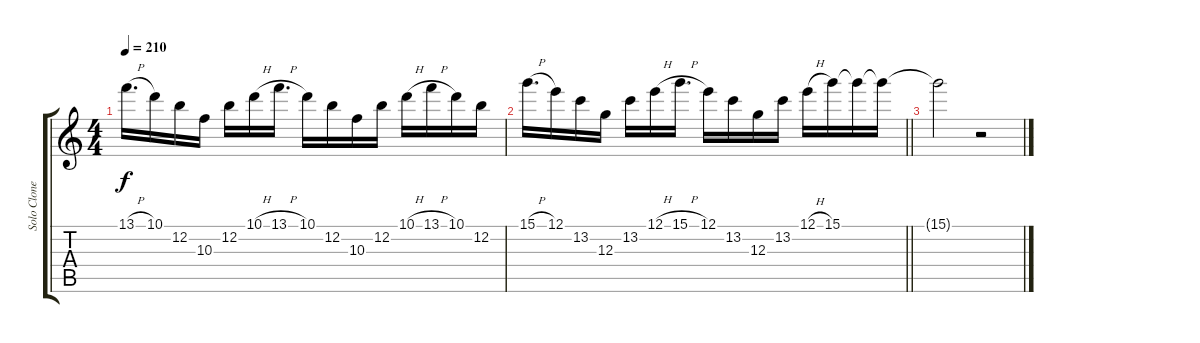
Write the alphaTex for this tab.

\track ("Solo Clone" "Solo Clone") {instrument distortionguitar}
\staff {score tabs}
\tuning (E4 B3 G3 D3 A2 E2) {hide}
\ts (4 4)
\tempo 210
\clef g2
\ks c
13.1{h}.16{d dy f} 10.1.16 12.2.16 10.3.16 12.2.16 10.1{h}.16 13.1{h}.16{d} 10.1.16 12.2.16 10.3.16 12.2.16 10.1{h}.16 13.1{h}.16 10.1.16 12.2.16 |
\barLineRight lightlight
15.1{h}.16{d} 12.1.16 13.2.16 12.3.16 13.2.16 12.1{h}.16 15.1{h}.16{d} 12.1.16 13.2.16 12.3.16 13.2.16 12.1{h}.16 15.1.16 15.1{t}.16 15.1{t}.16 |
15.1{t}.2 r.2
